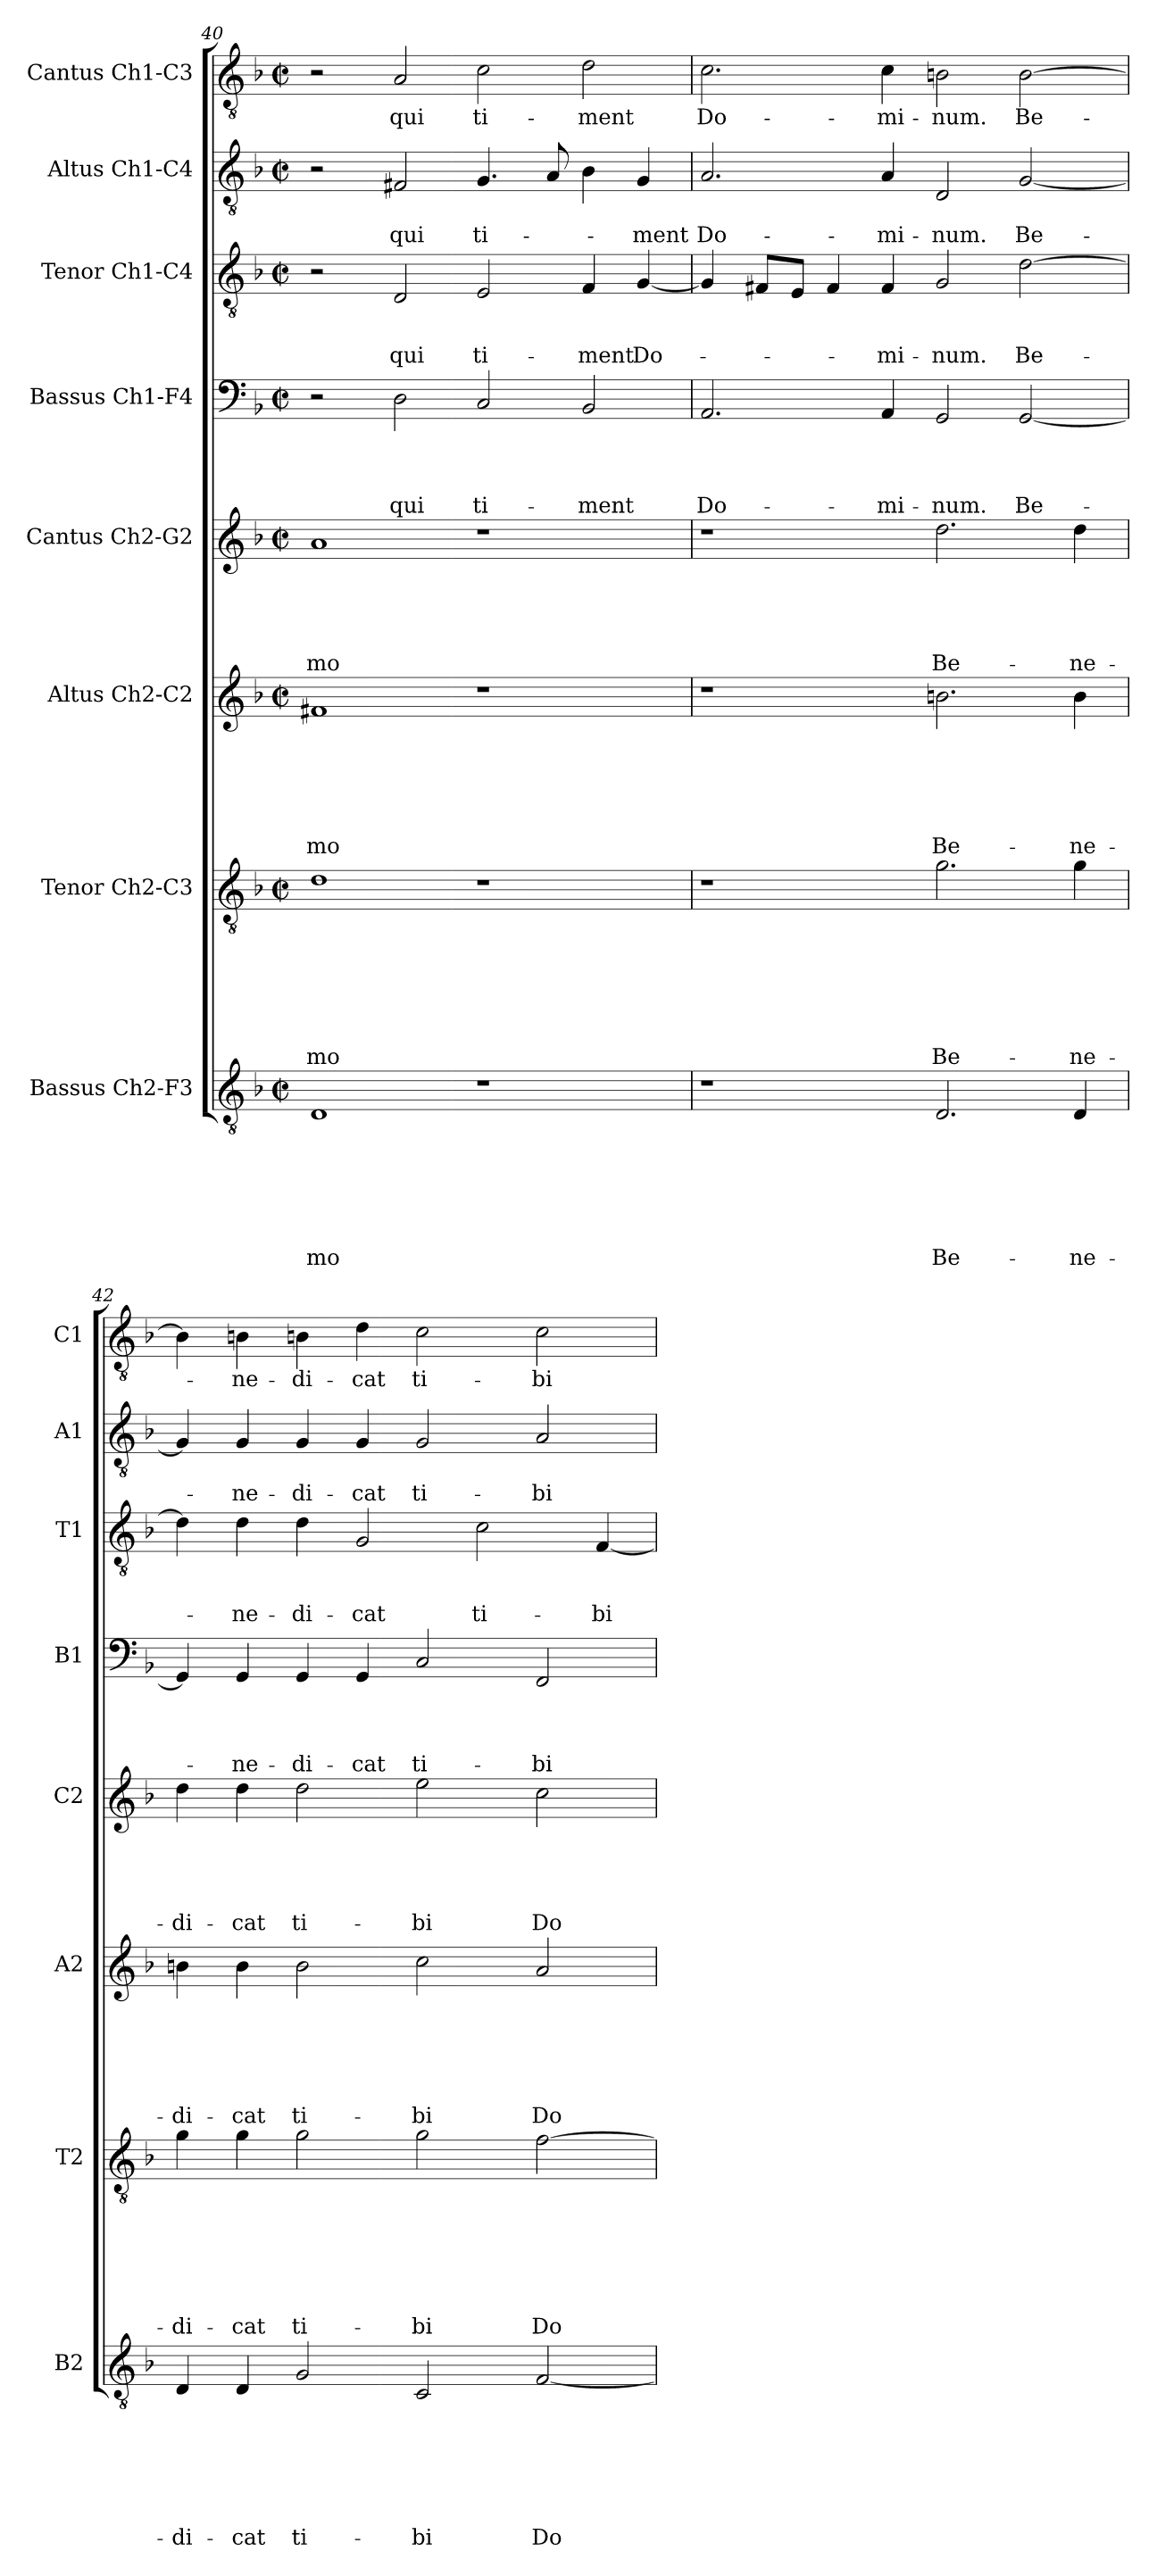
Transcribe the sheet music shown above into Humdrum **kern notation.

**kern	**text	**text	**text	**text	**text	**text	**text	**kern	**text	**text	**text	**text	**text	**text	**text	**kern	**text	**text	**text	**text	**text	**text	**kern	**text	**text	**text	**text	**text	**kern	**text	**text	**text	**text	**kern	**text	**text	**text	**kern	**text	**text	**kern	**text
*part8	*part8	*part8	*part8	*part8	*part8	*part8	*part8	*part7	*part7	*part7	*part7	*part7	*part7	*part7	*part7	*part6	*part6	*part6	*part6	*part6	*part6	*part6	*part5	*part5	*part5	*part5	*part5	*part5	*part4	*part4	*part4	*part4	*part4	*part3	*part3	*part3	*part3	*part2	*part2	*part2	*part1	*part1
*staff8	*staff8	*staff8	*staff8	*staff8	*staff8	*staff8	*staff8	*staff7	*staff7	*staff7	*staff7	*staff7	*staff7	*staff7	*staff7	*staff6	*staff6	*staff6	*staff6	*staff6	*staff6	*staff6	*staff5	*staff5	*staff5	*staff5	*staff5	*staff5	*staff4	*staff4	*staff4	*staff4	*staff4	*staff3	*staff3	*staff3	*staff3	*staff2	*staff2	*staff2	*staff1	*staff1
*I"Bassus Ch2-F3	*	*	*	*	*	*	*	*I"Tenor Ch2-C3	*	*	*	*	*	*	*	*I"Altus Ch2-C2	*	*	*	*	*	*	*I"Cantus Ch2-G2	*	*	*	*	*	*I"Bassus Ch1-F4	*	*	*	*	*I"Tenor Ch1-C4	*	*	*	*I"Altus Ch1-C4	*	*	*I"Cantus Ch1-C3	*
*I'B2	*	*	*	*	*	*	*	*I'T2	*	*	*	*	*	*	*	*I'A2	*	*	*	*	*	*	*I'C2	*	*	*	*	*	*I'B1	*	*	*	*	*I'T1	*	*	*	*I'A1	*	*	*I'C1	*
!!LO:LB:g=z
*clefGv2	*	*	*	*	*	*	*	*clefGv2	*	*	*	*	*	*	*	*clefG2	*	*	*	*	*	*	*clefG2	*	*	*	*	*	*clefF4	*	*	*	*	*clefGv2	*	*	*	*clefGv2	*	*	*clefGv2	*
*k[b-]	*	*	*	*	*	*	*	*k[b-]	*	*	*	*	*	*	*	*k[b-]	*	*	*	*	*	*	*k[b-]	*	*	*	*	*	*k[b-]	*	*	*	*	*k[b-]	*	*	*	*k[b-]	*	*	*k[b-]	*
*F:	*	*	*	*	*	*	*	*F:	*	*	*	*	*	*	*	*F:	*	*	*	*	*	*	*F:	*	*	*	*	*	*F:	*	*	*	*	*F:	*	*	*	*F:	*	*	*F:	*
*M2/2	*	*	*	*	*	*	*	*M2/2	*	*	*	*	*	*	*	*M2/2	*	*	*	*	*	*	*M2/2	*	*	*	*	*	*M2/2	*	*	*	*	*M2/2	*	*	*	*M2/2	*	*	*M2/2	*
*met(c|)	*	*	*	*	*	*	*	*met(c|)	*	*	*	*	*	*	*	*met(c|)	*	*	*	*	*	*	*met(c|)	*	*	*	*	*	*met(c|)	*	*	*	*	*met(c|)	*	*	*	*met(c|)	*	*	*met(c|)	*
=40	=40	=40	=40	=40	=40	=40	=40	=40	=40	=40	=40	=40	=40	=40	=40	=40	=40	=40	=40	=40	=40	=40	=40	=40	=40	=40	=40	=40	=40	=40	=40	=40	=40	=40	=40	=40	=40	=40	=40	=40	=40	=40
!	!	!	!	!	!	!	!LO:LY:b	!	!	!	!	!	!	!	!LO:LY:b	!	!	!	!	!	!	!LO:LY:b	!	!	!	!	!	!LO:LY:b	!	!	!	!	!	!	!	!	!	!	!	!	!	!
1D	.	.	.	.	.	.	-mo	1d	.	.	.	.	.	.	-mo	1f#X	.	.	.	.	.	-mo	1a	.	.	.	.	-mo	2r	.	.	.	.	2r	.	.	.	2r	.	.	2r	.
!	!	!	!	!	!	!	!	!	!	!	!	!	!	!	!	!	!	!	!	!	!	!	!	!	!	!	!	!	!	!	!	!	!LO:LY:b	!	!	!	!LO:LY:b	!	!	!LO:LY:b	!	!LO:LY:b
.	.	.	.	.	.	.	.	.	.	.	.	.	.	.	.	.	.	.	.	.	.	.	.	.	.	.	.	.	2D\	.	.	.	qui	2D/	.	.	qui	2F#X/	.	qui	2A/	qui
!	!	!	!	!	!	!	!	!	!	!	!	!	!	!	!	!	!	!	!	!	!	!	!	!	!	!	!	!	!	!	!	!	!LO:LY:b	!	!	!	!LO:LY:b	!	!	!LO:LY:b	!	!LO:LY:b
1r	.	.	.	.	.	.	.	1r	.	.	.	.	.	.	.	1r	.	.	.	.	.	.	1r	.	.	.	.	.	2C/	.	.	.	ti-	2E/	.	.	ti-	4.G/	.	ti-	2c\	ti-
.	.	.	.	.	.	.	.	.	.	.	.	.	.	.	.	.	.	.	.	.	.	.	.	.	.	.	.	.	.	.	.	.	.	.	.	.	.	8A/	.	.	.	.
!	!	!	!	!	!	!	!	!	!	!	!	!	!	!	!	!	!	!	!	!	!	!	!	!	!	!	!	!	!	!	!	!	!LO:LY:b	!	!	!	!LO:LY:b	!	!	!	!	!LO:LY:b
.	.	.	.	.	.	.	.	.	.	.	.	.	.	.	.	.	.	.	.	.	.	.	.	.	.	.	.	.	2BB-/	.	.	.	-ment	4F/	.	.	-ment	4B-\	.	.	2d\	-ment
!	!	!	!	!	!	!	!	!	!	!	!	!	!	!	!	!	!	!	!	!	!	!	!	!	!	!	!	!	!	!	!	!	!	!	!	!	!LO:LY:b	!	!	!LO:LY:b	!	!
.	.	.	.	.	.	.	.	.	.	.	.	.	.	.	.	.	.	.	.	.	.	.	.	.	.	.	.	.	.	.	.	.	.	[4G/	.	.	Do-	4G/	.	-ment	.	.
=41	=41	=41	=41	=41	=41	=41	=41	=41	=41	=41	=41	=41	=41	=41	=41	=41	=41	=41	=41	=41	=41	=41	=41	=41	=41	=41	=41	=41	=41	=41	=41	=41	=41	=41	=41	=41	=41	=41	=41	=41	=41	=41
!	!	!	!	!	!	!	!	!	!	!	!	!	!	!	!	!	!	!	!	!	!	!	!	!	!	!	!	!	!	!	!	!	!LO:LY:b	!	!	!	!	!	!	!LO:LY:b	!	!LO:LY:b
1r	.	.	.	.	.	.	.	1r	.	.	.	.	.	.	.	1r	.	.	.	.	.	.	1r	.	.	.	.	.	2.AA/	.	.	.	Do-	4G/]	.	.	.	2.A/	.	Do-	2.c\	Do-
.	.	.	.	.	.	.	.	.	.	.	.	.	.	.	.	.	.	.	.	.	.	.	.	.	.	.	.	.	.	.	.	.	.	8F#X/L	.	.	.	.	.	.	.	.
.	.	.	.	.	.	.	.	.	.	.	.	.	.	.	.	.	.	.	.	.	.	.	.	.	.	.	.	.	.	.	.	.	.	8E/J	.	.	.	.	.	.	.	.
.	.	.	.	.	.	.	.	.	.	.	.	.	.	.	.	.	.	.	.	.	.	.	.	.	.	.	.	.	.	.	.	.	.	4F#/	.	.	.	.	.	.	.	.
!	!	!	!	!	!	!	!	!	!	!	!	!	!	!	!	!	!	!	!	!	!	!	!	!	!	!	!	!	!	!	!	!	!LO:LY:b	!	!	!	!LO:LY:b	!	!	!LO:LY:b	!	!LO:LY:b
.	.	.	.	.	.	.	.	.	.	.	.	.	.	.	.	.	.	.	.	.	.	.	.	.	.	.	.	.	4AA/	.	.	.	-mi-	4F#/	.	.	-mi-	4A/	.	-mi-	4c\	-mi-
!	!	!	!	!	!	!	!LO:LY:b	!	!	!	!	!	!	!	!LO:LY:b	!	!	!	!	!	!	!LO:LY:b	!	!	!	!	!	!LO:LY:b	!	!	!	!	!LO:LY:b	!	!	!	!LO:LY:b	!	!	!LO:LY:b	!	!LO:LY:b
2.D/	.	.	.	.	.	.	Be-	2.g\	.	.	.	.	.	.	Be-	2.bn\	.	.	.	.	.	Be-	2.dd\	.	.	.	.	Be-	2GG/	.	.	.	-num.	2G/	.	.	-num.	2D/	.	-num.	2Bn\	-num.
!	!	!	!	!	!	!	!	!	!	!	!	!	!	!	!	!	!	!	!	!	!	!	!	!	!	!	!	!	!	!	!	!	!LO:LY:b	!	!	!	!LO:LY:b	!	!	!LO:LY:b	!	!LO:LY:b
.	.	.	.	.	.	.	.	.	.	.	.	.	.	.	.	.	.	.	.	.	.	.	.	.	.	.	.	.	[2GG/	.	.	.	Be-	[2d\	.	.	Be-	[2G/	.	Be-	[2B\	Be-
!	!	!	!	!	!	!	!LO:LY:b	!	!	!	!	!	!	!	!LO:LY:b	!	!	!	!	!	!	!LO:LY:b	!	!	!	!	!	!LO:LY:b	!	!	!	!	!	!	!	!	!	!	!	!	!	!
4D/	.	.	.	.	.	.	-ne-	4g\	.	.	.	.	.	.	-ne-	4b\	.	.	.	.	.	-ne-	4dd\	.	.	.	.	-ne-	.	.	.	.	.	.	.	.	.	.	.	.	.	.
=42	=42	=42	=42	=42	=42	=42	=42	=42	=42	=42	=42	=42	=42	=42	=42	=42	=42	=42	=42	=42	=42	=42	=42	=42	=42	=42	=42	=42	=42	=42	=42	=42	=42	=42	=42	=42	=42	=42	=42	=42	=42	=42
!	!	!	!	!	!	!	!LO:LY:b	!	!	!	!	!	!	!	!LO:LY:b	!	!	!	!	!	!	!LO:LY:b	!	!	!	!	!	!LO:LY:b	!	!	!	!	!	!	!	!	!	!	!	!	!	!
4D/	.	.	.	.	.	.	-di-	4g\	.	.	.	.	.	.	-di-	4bn\	.	.	.	.	.	-di-	4dd\	.	.	.	.	-di-	4GG/]	.	.	.	.	4d\]	.	.	.	4G/]	.	.	4B\]	.
!	!	!	!	!	!	!	!LO:LY:b	!	!	!	!	!	!	!	!LO:LY:b	!	!	!	!	!	!	!LO:LY:b	!	!	!	!	!	!LO:LY:b	!	!	!	!	!LO:LY:b	!	!	!	!LO:LY:b	!	!	!LO:LY:b	!	!LO:LY:b
4D/	.	.	.	.	.	.	-cat	4g\	.	.	.	.	.	.	-cat	4b\	.	.	.	.	.	-cat	4dd\	.	.	.	.	-cat	4GG/	.	.	.	-ne-	4d\	.	.	-ne-	4G/	.	-ne-	4B\	-ne-
!	!	!	!	!	!	!	!LO:LY:b	!	!	!	!	!	!	!	!LO:LY:b	!	!	!	!	!	!	!LO:LY:b	!	!	!	!	!	!LO:LY:b	!	!	!	!	!LO:LY:b	!	!	!	!LO:LY:b	!	!	!LO:LY:b	!	!LO:LY:b
2G/	.	.	.	.	.	.	ti-	2g\	.	.	.	.	.	.	ti-	2b\	.	.	.	.	.	ti-	2dd\	.	.	.	.	ti-	4GG/	.	.	.	-di-	4d\	.	.	-di-	4G/	.	-di-	4Bn\	-di-
!	!	!	!	!	!	!	!	!	!	!	!	!	!	!	!	!	!	!	!	!	!	!	!	!	!	!	!	!	!	!	!	!	!LO:LY:b	!	!	!	!LO:LY:b	!	!	!LO:LY:b	!	!LO:LY:b
.	.	.	.	.	.	.	.	.	.	.	.	.	.	.	.	.	.	.	.	.	.	.	.	.	.	.	.	.	4GG/	.	.	.	-cat	2G/	.	.	-cat	4G/	.	-cat	4d\	-cat
!	!	!	!	!	!	!	!LO:LY:b	!	!	!	!	!	!	!	!LO:LY:b	!	!	!	!	!	!	!LO:LY:b	!	!	!	!	!	!LO:LY:b	!	!	!	!	!LO:LY:b	!	!	!	!	!	!	!LO:LY:b	!	!LO:LY:b
2C/	.	.	.	.	.	.	-bi	2g\	.	.	.	.	.	.	-bi	2cc\	.	.	.	.	.	-bi	2ee\	.	.	.	.	-bi	2C/	.	.	.	ti-	.	.	.	.	2G/	.	ti-	2c\	ti-
!	!	!	!	!	!	!	!	!	!	!	!	!	!	!	!	!	!	!	!	!	!	!	!	!	!	!	!	!	!	!	!	!	!	!	!	!	!LO:LY:b	!	!	!	!	!
.	.	.	.	.	.	.	.	.	.	.	.	.	.	.	.	.	.	.	.	.	.	.	.	.	.	.	.	.	.	.	.	.	.	2c\	.	.	ti-	.	.	.	.	.
!	!	!	!	!	!	!	!LO:LY:b	!	!	!	!	!	!	!	!LO:LY:b	!	!	!	!	!	!	!LO:LY:b	!	!	!	!	!	!LO:LY:b	!	!	!	!	!LO:LY:b	!	!	!	!	!	!	!LO:LY:b	!	!LO:LY:b
[2F/	.	.	.	.	.	.	Do-	[2f\	.	.	.	.	.	.	Do-	2a/	.	.	.	.	.	Do-	2cc\	.	.	.	.	Do-	2FF/	.	.	.	-bi	.	.	.	.	2A/	.	-bi	2c\	-bi
!	!	!	!	!	!	!	!	!	!	!	!	!	!	!	!	!	!	!	!	!	!	!	!	!	!	!	!	!	!	!	!	!	!	!	!	!	!LO:LY:b	!	!	!	!	!
.	.	.	.	.	.	.	.	.	.	.	.	.	.	.	.	.	.	.	.	.	.	.	.	.	.	.	.	.	.	.	.	.	.	[4F/	.	.	-bi	.	.	.	.	.
=	=	=	=	=	=	=	=	=	=	=	=	=	=	=	=	=	=	=	=	=	=	=	=	=	=	=	=	=	=	=	=	=	=	=	=	=	=	=	=	=	=	=
*-	*-	*-	*-	*-	*-	*-	*-	*-	*-	*-	*-	*-	*-	*-	*-	*-	*-	*-	*-	*-	*-	*-	*-	*-	*-	*-	*-	*-	*-	*-	*-	*-	*-	*-	*-	*-	*-	*-	*-	*-	*-	*-
